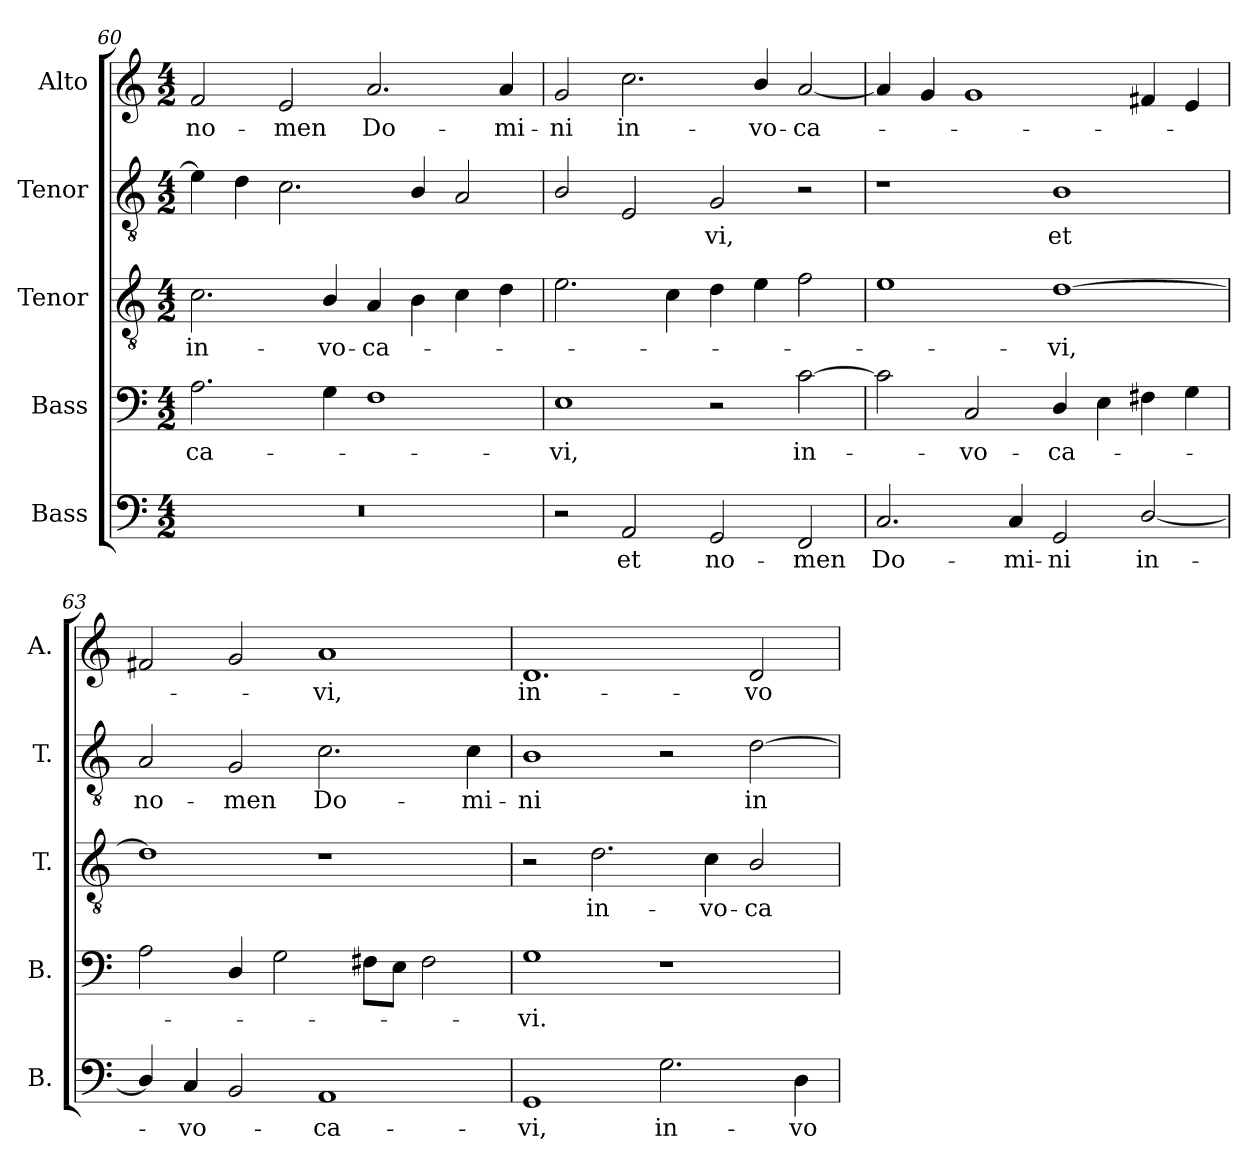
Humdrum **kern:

**kern	**text	**kern	**text	**kern	**text	**kern	**text	**kern	**text
*part5	*part5	*part4	*part4	*part3	*part3	*part2	*part2	*part1	*part1
*staff5	*staff5	*staff4	*staff4	*staff3	*staff3	*staff2	*staff2	*staff1	*staff1
*I"Bass	*	*I"Bass	*	*I"Tenor	*	*I"Tenor	*	*I"Alto	*
*I'B.	*	*I'B.	*	*I'T.	*	*I'T.	*	*I'A.	*
*clefF4	*	*clefF4	*	*clefGv2	*	*clefGv2	*	*clefG2	*
*	*	*	*	*ITrd7c12	*	*ITrd7c12	*	*	*
*k[]	*	*k[]	*	*k[]	*	*k[]	*	*k[]	*
*C:	*	*C:	*	*C:	*	*C:	*	*C:	*
*M4/2	*	*M4/2	*	*M4/2	*	*M4/2	*	*M4/2	*
=60	=60	=60	=60	=60	=60	=60	=60	=60	=60
!LO:N:vis=1	!	!	!	!	!	!	!	!	!
!	!	!	!LO:LY:b:color=#000000	!	!	!	!	!	!
!	!	!	!	!	!LO:LY:b:color=#000000	!	!	!	!
!	!	!	!	!	!	!	!	!	!LO:LY:b:color=#000000
0r	.	2.Ai\	-ca-	2.Ci\	in-	4Ei\]	.	2fi/	no-
.	.	.	.	.	.	4Di\	.	.	.
!	!	!	!	!	!	!	!	!	!LO:LY:b:color=#000000
.	.	.	.	.	.	2.Ci\	.	2ei/	-men
!	!	!	!	!	!LO:LY:b:color=#000000	!	!	!	!
.	.	4Gi\	.	4BBi/	-vo-	.	.	.	.
!	!	!	!	!	!LO:LY:b:color=#000000	!	!	!	!
!	!	!	!	!	!	!	!	!	!LO:LY:b:color=#000000
.	.	1Fi	.	4AAi/	-ca-	.	.	2.ai/	Do-
.	.	.	.	4BBi\	.	4BBi/	.	.	.
.	.	.	.	4Ci\	.	2AAi/	.	.	.
!	!	!	!	!	!	!	!	!	!LO:LY:b:color=#000000
.	.	.	.	4Di\	.	.	.	4ai/	-mi-
=61	=61	=61	=61	=61	=61	=61	=61	=61	=61
!	!	!	!LO:LY:b:color=#000000	!	!	!	!	!	!
!	!	!	!	!	!	!	!	!	!LO:LY:b:color=#000000
2r	.	1Ei	-vi,	2.Ei\	.	2BBi/	.	2gi/	-ni
!	!LO:LY:b:color=#000000	!	!	!	!	!	!	!	!
!	!	!	!	!	!	!	!	!	!LO:LY:b:color=#000000
2AAi/	et	.	.	.	.	2EEi/	.	2.cci\	in-
.	.	.	.	4Ci\	.	.	.	.	.
!	!LO:LY:b:color=#000000	!	!	!	!	!	!	!	!
!	!	!	!	!	!	!	!LO:LY:b:color=#000000	!	!
2GGi/	no-	2r	.	4Di\	.	2GGi/	-vi,	.	.
!	!	!	!	!	!	!	!	!	!LO:LY:b:color=#000000
.	.	.	.	4Ei\	.	.	.	4bi/	-vo-
!	!LO:LY:b:color=#000000	!	!	!	!	!	!	!	!
!	!	!	!LO:LY:b:color=#000000	!	!	!	!	!	!
!	!	!	!	!	!	!	!	!	!LO:LY:b:color=#000000
2FFi/	-men	[2ci\	in-	2Fi\	.	2r	.	[2ai/	-ca-
!!LO:PB:g=z
=62	=62	=62	=62	=62	=62	=62	=62	=62	=62
!	!LO:LY:b:color=#000000	!	!	!	!	!	!	!	!
2.Ci/	Do-	2ci\]	.	1Ei	.	1r	.	4ai/]	.
.	.	.	.	.	.	.	.	4gi/	.
!	!	!	!LO:LY:b:color=#000000	!	!	!	!	!	!
.	.	2Ci/	-vo-	.	.	.	.	1gi	.
!	!LO:LY:b:color=#000000	!	!	!	!	!	!	!	!
4Ci/	-mi-	.	.	.	.	.	.	.	.
!	!LO:LY:b:color=#000000	!	!	!	!	!	!	!	!
!	!	!	!LO:LY:b:color=#000000	!	!	!	!	!	!
!	!	!	!	!	!LO:LY:b:color=#000000	!	!	!	!
!	!	!	!	!	!	!	!LO:LY:b:color=#000000	!	!
2GGi/	-ni	4Di/	-ca-	[1Di	-vi,	1BBi	et	.	.
.	.	4Ei\	.	.	.	.	.	.	.
!	!LO:LY:b:color=#000000	!	!	!	!	!	!	!	!
[2Di/	in-	4F#Xi\	.	.	.	.	.	4f#Xi/	.
.	.	4Gi\	.	.	.	.	.	4ei/	.
=63	=63	=63	=63	=63	=63	=63	=63	=63	=63
!	!	!	!	!	!	!	!LO:LY:b:color=#000000	!	!
4Di/]	.	2Ai\	.	1Di]	.	2AAi/	no-	2f#Xi/	.
!	!LO:LY:b:color=#000000	!	!	!	!	!	!	!	!
4Ci/	-vo-	.	.	.	.	.	.	.	.
!	!	!	!	!	!	!	!LO:LY:b:color=#000000	!	!
2BBi/	.	4Di/	.	.	.	2GGi/	-men	2gi/	.
.	.	2Gi\	.	.	.	.	.	.	.
!	!LO:LY:b:color=#000000	!	!	!	!	!	!	!	!
!	!	!	!	!	!	!	!LO:LY:b:color=#000000	!	!
!	!	!	!	!	!	!	!	!	!LO:LY:b:color=#000000
1AAi	-ca-	.	.	1r	.	2.Ci\	Do-	1ai	-vi,
.	.	8F#Xi\L	.	.	.	.	.	.	.
.	.	8Ei\J	.	.	.	.	.	.	.
.	.	2F#i\	.	.	.	.	.	.	.
!	!	!	!	!	!	!	!LO:LY:b:color=#000000	!	!
.	.	.	.	.	.	4Ci\	-mi-	.	.
=64	=64	=64	=64	=64	=64	=64	=64	=64	=64
!	!LO:LY:b:color=#000000	!	!	!	!	!	!	!	!
!	!	!	!LO:LY:b:color=#000000	!	!	!	!	!	!
!	!	!	!	!	!	!	!LO:LY:b:color=#000000	!	!
!	!	!	!	!	!	!	!	!	!LO:LY:b:color=#000000
1GGi	-vi,	1Gi	-vi.	2r	.	1BBi	-ni	1.di	in-
!	!	!	!	!	!LO:LY:b:color=#000000	!	!	!	!
.	.	.	.	2.Di\	in-	.	.	.	.
!	!LO:LY:b:color=#000000	!	!	!	!	!	!	!	!
2.Gi\	in-	1r	.	.	.	2r	.	.	.
!	!	!	!	!	!LO:LY:b:color=#000000	!	!	!	!
.	.	.	.	4Ci\	-vo-	.	.	.	.
!	!	!	!	!	!LO:LY:b:color=#000000	!	!	!	!
!	!	!	!	!	!	!	!LO:LY:b:color=#000000	!	!
!	!	!	!	!	!	!	!	!	!LO:LY:b:color=#000000
.	.	.	.	2BBi/	-ca-	[2Di\	in-	2di/	-vo-
!	!LO:LY:b:color=#000000	!	!	!	!	!	!	!	!
4Di\	-vo-	.	.	.	.	.	.	.	.
=	=	=	=	=	=	=	=	=	=
*-	*-	*-	*-	*-	*-	*-	*-	*-	*-
